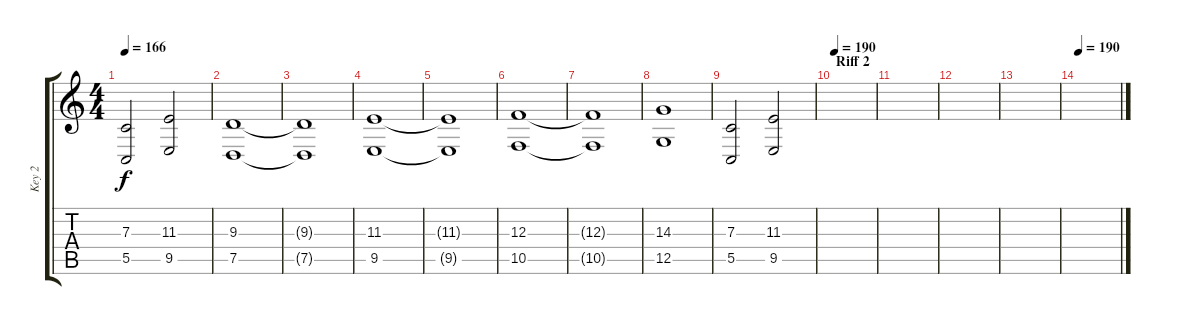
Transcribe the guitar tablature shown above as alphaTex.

\track ("Key 2" "Key 2") {instrument stringensemble2}
\staff {score tabs}
\tuning (D4 A3 F3 C3 G2 D2) {hide}
\ts (4 4)
\tempo 166
\clef g2
\ks c
(7.3 5.5).2{dy f} (11.3 9.5).2 |
(9.3 7.5).1 |
(9.3{t} 7.5{t}).1 |
(11.3 9.5).1 |
(11.3{t} 9.5{t}).1 |
(12.3 10.5).1 |
(12.3{t} 10.5{t}).1 |
(14.3 12.5).1 |
(7.3 5.5).2 (11.3 9.5).2 |
\section ("" "Riff 2")
\tempo 190
|
|
|
|
\tempo 190
